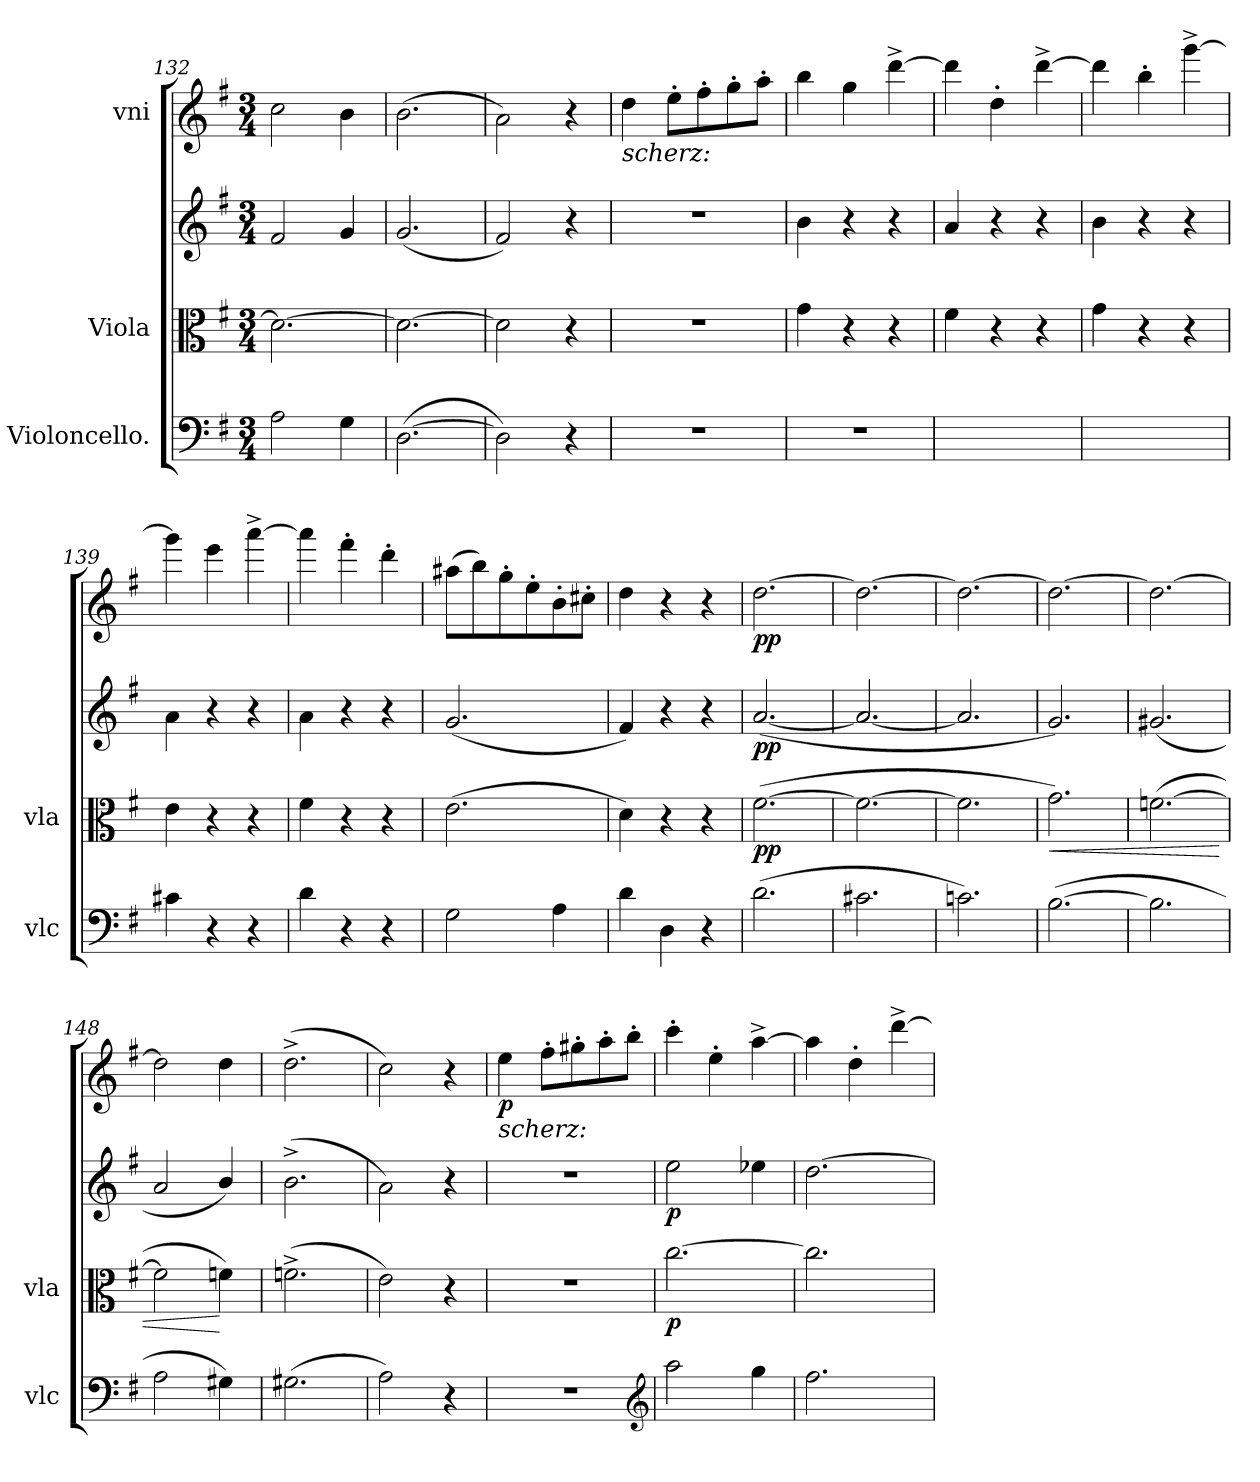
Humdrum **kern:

**kern	**kern	**dynam	**kern	**dynam	**kern	**dynam
*part4	*part3	*part3	*part2	*part2	*part1	*part1
*staff4	*staff3	*staff3	*staff2	*staff2	*staff1	*staff1
*I"Violoncello.	*I"Viola	*	*	*	*I"vni	*
*I'vlc	*I'vla	*	*	*	*	*
*clefF4	*clefC3	*	*clefG2	*	*clefG2	*
*k[f#]	*k[f#]	*	*k[f#]	*	*k[f#]	*
*e:	*e:	*	*e:	*	*e:	*
*M3/4	*M3/4	*	*M3/4	*	*M3/4	*
=132	=132	=132	=132	=132	=132	=132
2A\	2.d\_	.	2f#/	.	2cc\	.
4G\	.	.	4g/	.	4b\	.
=133	=133	=133	=133	=133	=133	=133
([2.D\	2.d\_	.	(>2.g/	.	(2.b\	.
=134	=134	=134	=134	=134	=134	=134
2D\])	2d\]	.	2f#/)	.	2a\)	.
4r	4r	.	4r	.	4r	.
=135	=135	=135	=135	=135	=135	=135
!	!	!	!	!	!LO:TX:b:i:t=scherz&colon;	!
2.r	2.r	.	2.r	.	4dd\	.
.	.	.	.	.	8ee'\L	.
.	.	.	.	.	8ff#'\	.
.	.	.	.	.	8gg'\	.
.	.	.	.	.	8aa'\J	.
=136	=136	=136	=136	=136	=136	=136
2.r	4g\	.	4b\	.	4bb\	.
.	4r	.	4r	.	4gg\	.
.	4r	.	4r	.	[4ddd^<\	.
=137	=137	=137	=137	=137	=137	=137
2.ryy	4f#\	.	4a/	.	4ddd\]	.
.	4r	.	4r	.	4dd'\	.
.	4r	.	4r	.	[4ddd^<\	.
=138	=138	=138	=138	=138	=138	=138
2.ryy	4g\	.	4b\	.	4ddd\]	.
.	4r	.	4r	.	4bb'\	.
.	4r	.	4r	.	[4ggg^<\	.
=139	=139	=139	=139	=139	=139	=139
4c#X\	4e\	.	4a\	.	4ggg\]	.
4r	4r	.	4r	.	4eee\	.
4r	4r	.	4r	.	[4aaa^<\	.
=140	=140	=140	=140	=140	=140	=140
4d\	4f#\	.	4a\	.	4aaa\]	.
4r	4r	.	4r	.	4fff#'\	.
4r	4r	.	4r	.	4ddd'\	.
=141	=141	=141	=141	=141	=141	=141
2G\	(2.e\	.	(2.g/	.	(8aa#X\L	.
.	.	.	.	.	8bb\)	.
.	.	.	.	.	8gg'\	.
.	.	.	.	.	8ee'\	.
4A\	.	.	.	.	8b'\	.
.	.	.	.	.	8cc#X'\J	.
=142	=142	=142	=142	=142	=142	=142
4d\	4d\)	.	4f#/)	.	4dd\	.
4D\	4r	.	4r	.	4r	.
4r	4r	.	4r	.	4r	.
=143	=143	=143	=143	=143	=143	=143
(2.d\	([2.f#\	pp	(>[2.a/	pp	[2.dd\	pp
=144	=144	=144	=144	=144	=144	=144
2.c#X\	2.f#\_	.	2.a/_	.	2.dd\_	.
=145	=145	=145	=145	=145	=145	=145
2.cn\)	2.f#\]	.	2.a/]	.	2.dd\_	.
=146	=146	=146	=146	=146	=146	=146
!	!	!LO:HP:b	!	!	!	!
([2.B\	2.g\)	<	2.g/)	.	2.dd\_	.
=147	=147	=147	=147	=147	=147	=147
2.B\]	([2.fn\	.	(2.g#X/	.	2.dd\_	.
=148	=148	=148	=148	=148	=148	=148
2A\	2f\]	.	2a/	.	2dd\]	.
4G#X\)	4fn\)	[	4b/)	.	4dd\	.
=149	=149	=149	=149	=149	=149	=149
(2.G#X\	(2.fn^<\	.	(2.b^<\	.	(2.dd^<\	.
=150	=150	=150	=150	=150	=150	=150
2A\)	2e\)	.	2a\)	.	2cc\)	.
4r	4r	.	4r	.	4r	.
=151	=151	=151	=151	=151	=151	=151
!	!	!	!	!	!LO:TX:b:i:t=scherz&colon;	!
2.r	2.r	.	2.r	.	4ee\	p
.	.	.	.	.	8ff#'\L	.
.	.	.	.	.	8gg#X'\	.
.	.	.	.	.	8aa'\	.
.	.	.	.	.	8bb'\J	.
*clefG2	*	*	*	*	*	*
=152	=152	=152	=152	=152	=152	=152
2aa\	[2.cc\	p	2ee\	p	4ccc'\	.
.	.	.	.	.	4ee'\	.
4gg\	.	.	4ee-X\	.	[4aa^<\	.
=153	=153	=153	=153	=153	=153	=153
2.ff#\	2.cc\]	.	[2.dd\	.	4aa\]	.
.	.	.	.	.	4dd'\	.
.	.	.	.	.	[4ddd^<\	.
=	=	=	=	=	=	=
*-	*-	*-	*-	*-	*-	*-
